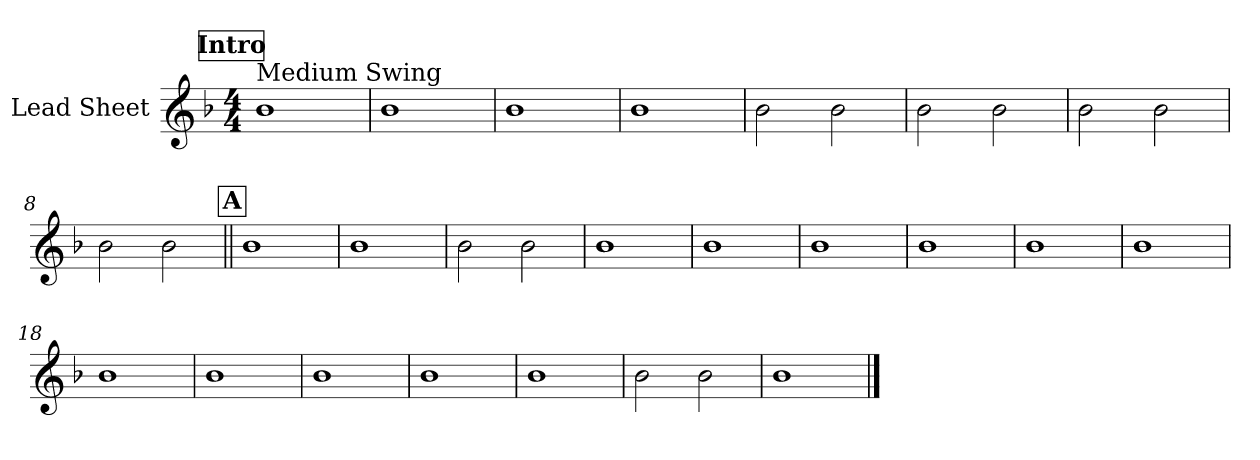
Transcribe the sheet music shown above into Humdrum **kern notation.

**kern
*part1
*staff1
*I"Lead Sheet
*clefG2
*k[b-]
*d:
*M4/4
!!LO:REH:place=s1:a:fs=14:t=Intro
=1
!LO:TX:a:t=Medium Swing
1b-
=2
1b-
=3
1b-
=4
1b-
!!LO:LB:g=z
=5
2b-\
2b-\
=6
2b-\
2b-\
=7
2b-\
2b-\
=8
2b-\
2b-\
!!LO:LB:g=z
!!LO:REH:place=s1:a:fs=14:t=A
=9||
1b-
=10
1b-
=11
2b-\
2b-\
=12
1b-
!!LO:LB:g=z
=13
1b-
=14
1b-
=15
1b-
=16
1b-
!!LO:LB:g=z
=17
1b-
=18
1b-
=19
1b-
=20
1b-
!!LO:LB:g=z
=21
1b-
=22
1b-
=23
2b-\
2b-\
=24
1b-
==
*-
